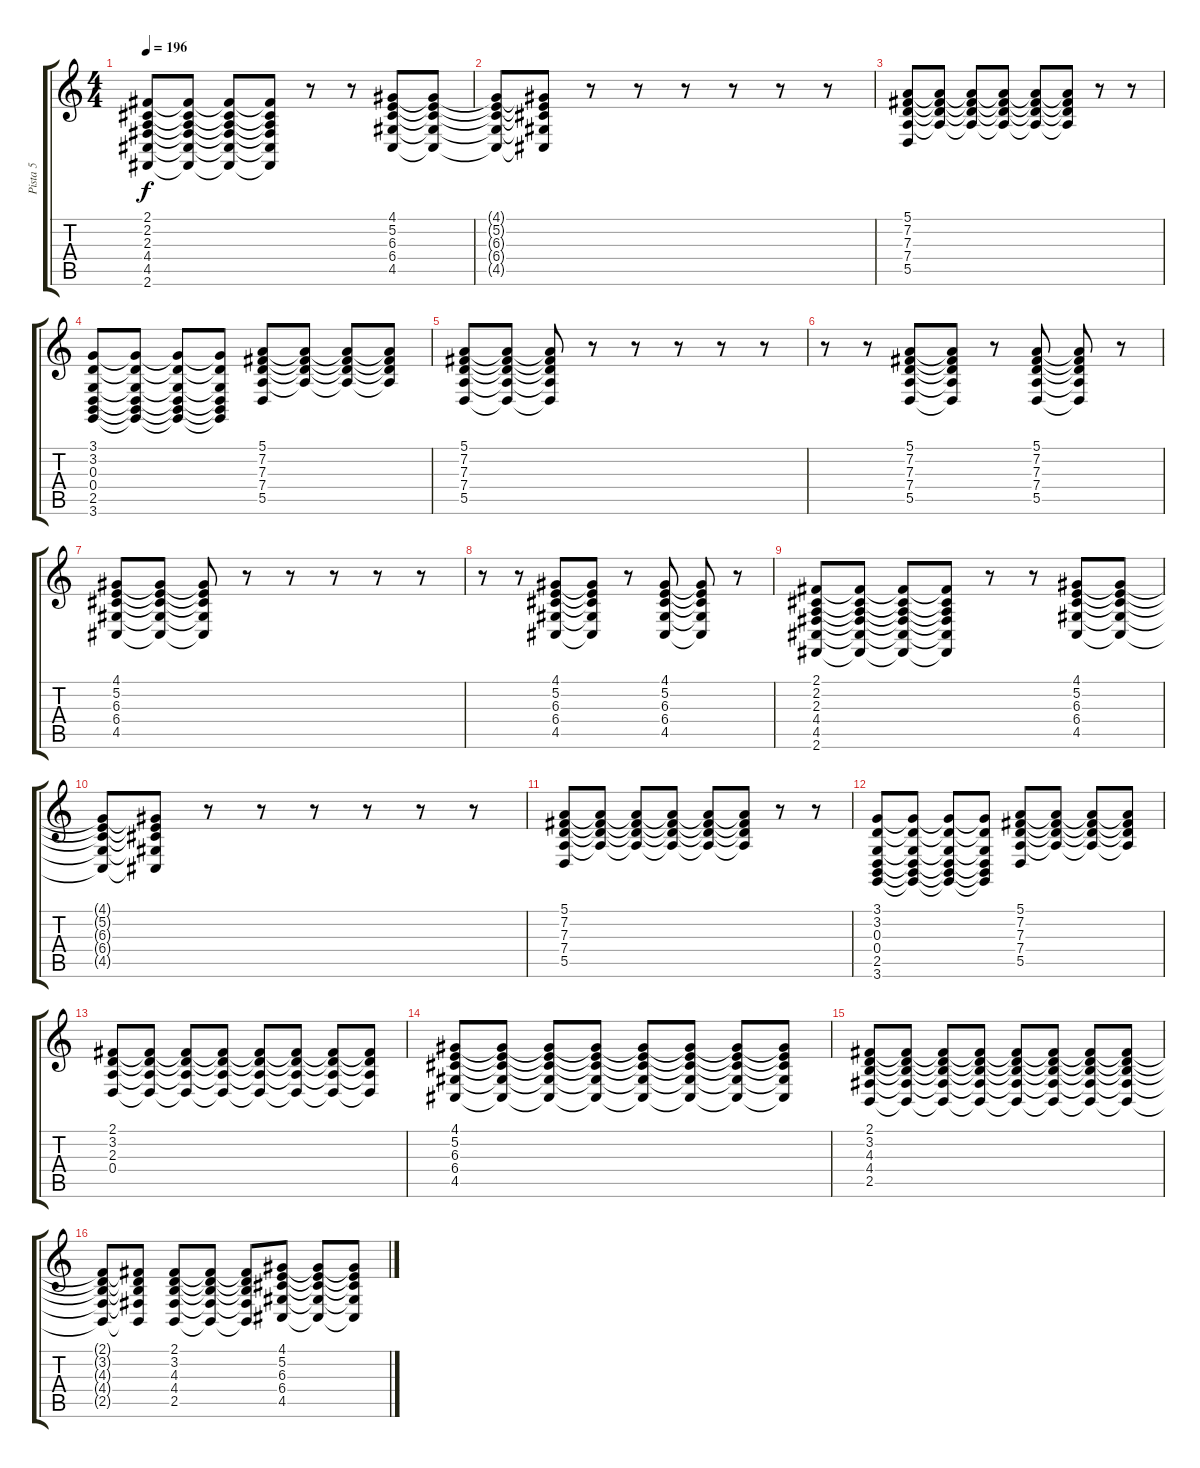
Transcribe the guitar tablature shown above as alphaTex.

\track ("Pista 5" "Pista 5") {instrument stringensemble1}
\staff {score tabs}
\tuning (E4 B3 G3 D3 A2 E2) {hide}
\ts (4 4)
\tempo 196
\clef g2
\ks c
(2.1 2.2 2.3 4.4 4.5 2.6).8{dy f} (2.1{t} 2.2{t} 2.3{t} 4.4{t} 4.5{t} 2.6{t}).8 (2.1{t} 2.2{t} 2.3{t} 4.4{t} 4.5{t} 2.6{t}).8 (2.1{t} 2.2{t} 2.3{t} 4.4{t} 4.5{t} 2.6{t}).8 r.8 r.8 (4.1 5.2 6.3 6.4 4.5).8 (4.1{t} 5.2{t} 6.3{t} 6.4{t} 4.5{t}).8 |
(4.1{t} 5.2{t} 6.3{t} 6.4{t} 4.5{t}).8 (4.1{t} 5.2{t} 6.3{t} 6.4{t} 4.5{t}).8 r.8 r.8 r.8 r.8 r.8 r.8 |
(5.1 7.2 7.3 7.4 5.5).8 (5.1{t} 7.2{t} 7.3{t} 7.4{t}).8 (5.1{t} 7.2{t} 7.3{t} 7.4{t}).8 (5.1{t} 7.2{t} 7.3{t} 7.4{t}).8 (5.1{t} 7.2{t} 7.3{t} 7.4{t}).8 (5.1{t} 7.2{t} 7.3{t} 7.4{t}).8 r.8 r.8 |
(3.1 3.2 0.3 0.4 2.5 3.6).8 (3.1{t} 3.2{t} 0.3{t} 0.4{t} 2.5{t} 3.6{t}).8 (3.1{t} 3.2{t} 0.3{t} 0.4{t} 2.5{t} 3.6{t}).8 (3.1{t} 3.2{t} 0.3{t} 0.4{t} 2.5{t} 3.6{t}).8 (5.1 7.2 7.3 7.4 5.5).8 (5.1{t} 7.2{t} 7.3{t} 7.4{t}).8 (5.1{t} 7.2{t} 7.3{t} 7.4{t}).8 (5.1{t} 7.2{t} 7.3{t} 7.4{t}).8 |
(5.1 7.2 7.3 7.4 5.5).8 (5.1{t} 7.2{t} 7.3{t} 7.4{t} 5.5{t}).8 (5.1{t} 7.2{t} 7.3{t} 7.4{t} 5.5{t}).8 r.8 r.8 r.8 r.8 r.8 |
r.8 r.8 (5.1 7.2 7.3 7.4 5.5).8 (5.1{t} 7.2{t} 7.3{t} 7.4{t} 5.5{t}).8 r.8 (5.1 7.2 7.3 7.4 5.5).8 (5.1{t} 7.2{t} 7.3{t} 7.4{t} 5.5{t}).8 r.8 |
(4.1 5.2 6.3 6.4 4.5).8 (4.1{t} 5.2{t} 6.3{t} 6.4{t} 4.5{t}).8 (4.1{t} 5.2{t} 6.3{t} 6.4{t} 4.5{t}).8 r.8 r.8 r.8 r.8 r.8 |
r.8 r.8 (4.1 5.2 6.3 6.4 4.5).8 (4.1{t} 5.2{t} 6.3{t} 6.4{t} 4.5{t}).8 r.8 (4.1 5.2 6.3 6.4 4.5).8 (4.1{t} 5.2{t} 6.3{t} 6.4{t} 4.5{t}).8 r.8 |
(2.1 2.2 2.3 4.4 4.5 2.6).8 (2.1{t} 2.2{t} 2.3{t} 4.4{t} 4.5{t} 2.6{t}).8 (2.1{t} 2.2{t} 2.3{t} 4.4{t} 4.5{t} 2.6{t}).8 (2.1{t} 2.2{t} 2.3{t} 4.4{t} 4.5{t} 2.6{t}).8 r.8 r.8 (4.1 5.2 6.3 6.4 4.5).8 (4.1{t} 5.2{t} 6.3{t} 6.4{t} 4.5{t}).8 |
(4.1{t} 5.2{t} 6.3{t} 6.4{t} 4.5{t}).8 (4.1{t} 5.2{t} 6.3{t} 6.4{t} 4.5{t}).8 r.8 r.8 r.8 r.8 r.8 r.8 |
(5.1 7.2 7.3 7.4 5.5).8 (5.1{t} 7.2{t} 7.3{t} 7.4{t}).8 (5.1{t} 7.2{t} 7.3{t} 7.4{t}).8 (5.1{t} 7.2{t} 7.3{t} 7.4{t}).8 (5.1{t} 7.2{t} 7.3{t} 7.4{t}).8 (5.1{t} 7.2{t} 7.3{t} 7.4{t}).8 r.8 r.8 |
(3.1 3.2 0.3 0.4 2.5 3.6).8 (3.1{t} 3.2{t} 0.3{t} 0.4{t} 2.5{t} 3.6{t}).8 (3.1{t} 3.2{t} 0.3{t} 0.4{t} 2.5{t} 3.6{t}).8 (3.1{t} 3.2{t} 0.3{t} 0.4{t} 2.5{t} 3.6{t}).8 (5.1 7.2 7.3 7.4 5.5).8 (5.1{t} 7.2{t} 7.3{t} 7.4{t}).8 (5.1{t} 7.2{t} 7.3{t} 7.4{t}).8 (5.1{t} 7.2{t} 7.3{t} 7.4{t}).8 |
(2.1 3.2 2.3 0.4).8 (2.1{t} 3.2{t} 2.3{t} 0.4{t}).8 (2.1{t} 3.2{t} 2.3{t} 0.4{t}).8 (2.1{t} 3.2{t} 2.3{t} 0.4{t}).8 (2.1{t} 3.2{t} 2.3{t} 0.4{t}).8 (2.1{t} 3.2{t} 2.3{t} 0.4{t}).8 (2.1{t} 3.2{t} 2.3{t} 0.4{t}).8 (2.1{t} 3.2{t} 2.3{t} 0.4{t}).8 |
(4.1 5.2 6.3 6.4 4.5).8 (4.1{t} 5.2{t} 6.3{t} 6.4{t} 4.5{t}).8 (4.1{t} 5.2{t} 6.3{t} 6.4{t} 4.5{t}).8 (4.1{t} 5.2{t} 6.3{t} 6.4{t} 4.5{t}).8 (4.1{t} 5.2{t} 6.3{t} 6.4{t} 4.5{t}).8 (4.1{t} 5.2{t} 6.3{t} 6.4{t} 4.5{t}).8 (4.1{t} 5.2{t} 6.3{t} 6.4{t} 4.5{t}).8 (4.1{t} 5.2{t} 6.3{t} 6.4{t} 4.5{t}).8 |
(2.1 3.2 4.3 4.4 2.5).8 (2.1{t} 3.2{t} 4.3{t} 4.4{t} 2.5{t}).8 (2.1{t} 3.2{t} 4.3{t} 4.4{t} 2.5{t}).8 (2.1{t} 3.2{t} 4.3{t} 4.4{t} 2.5{t}).8 (2.1{t} 3.2{t} 4.3{t} 4.4{t} 2.5{t}).8 (2.1{t} 3.2{t} 4.3{t} 4.4{t} 2.5{t}).8 (2.1{t} 3.2{t} 4.3{t} 4.4{t} 2.5{t}).8 (2.1{t} 3.2{t} 4.3{t} 4.4{t} 2.5{t}).8 |
(2.1{t} 3.2{t} 4.3{t} 4.4{t} 2.5{t}).8 (2.1{t} 3.2{t} 4.3{t} 4.4{t} 2.5{t}).8 (2.1 3.2 4.3 4.4 2.5).8 (2.1{t} 3.2{t} 4.3{t} 4.4{t} 2.5{t}).8 (2.1{t} 3.2{t} 4.3{t} 4.4{t} 2.5{t}).8 (4.1 5.2 6.3 6.4 4.5).8 (4.1{t} 5.2{t} 6.3{t} 6.4{t} 4.5{t}).8 (4.1{t} 5.2{t} 6.3{t} 6.4{t} 4.5{t}).8
